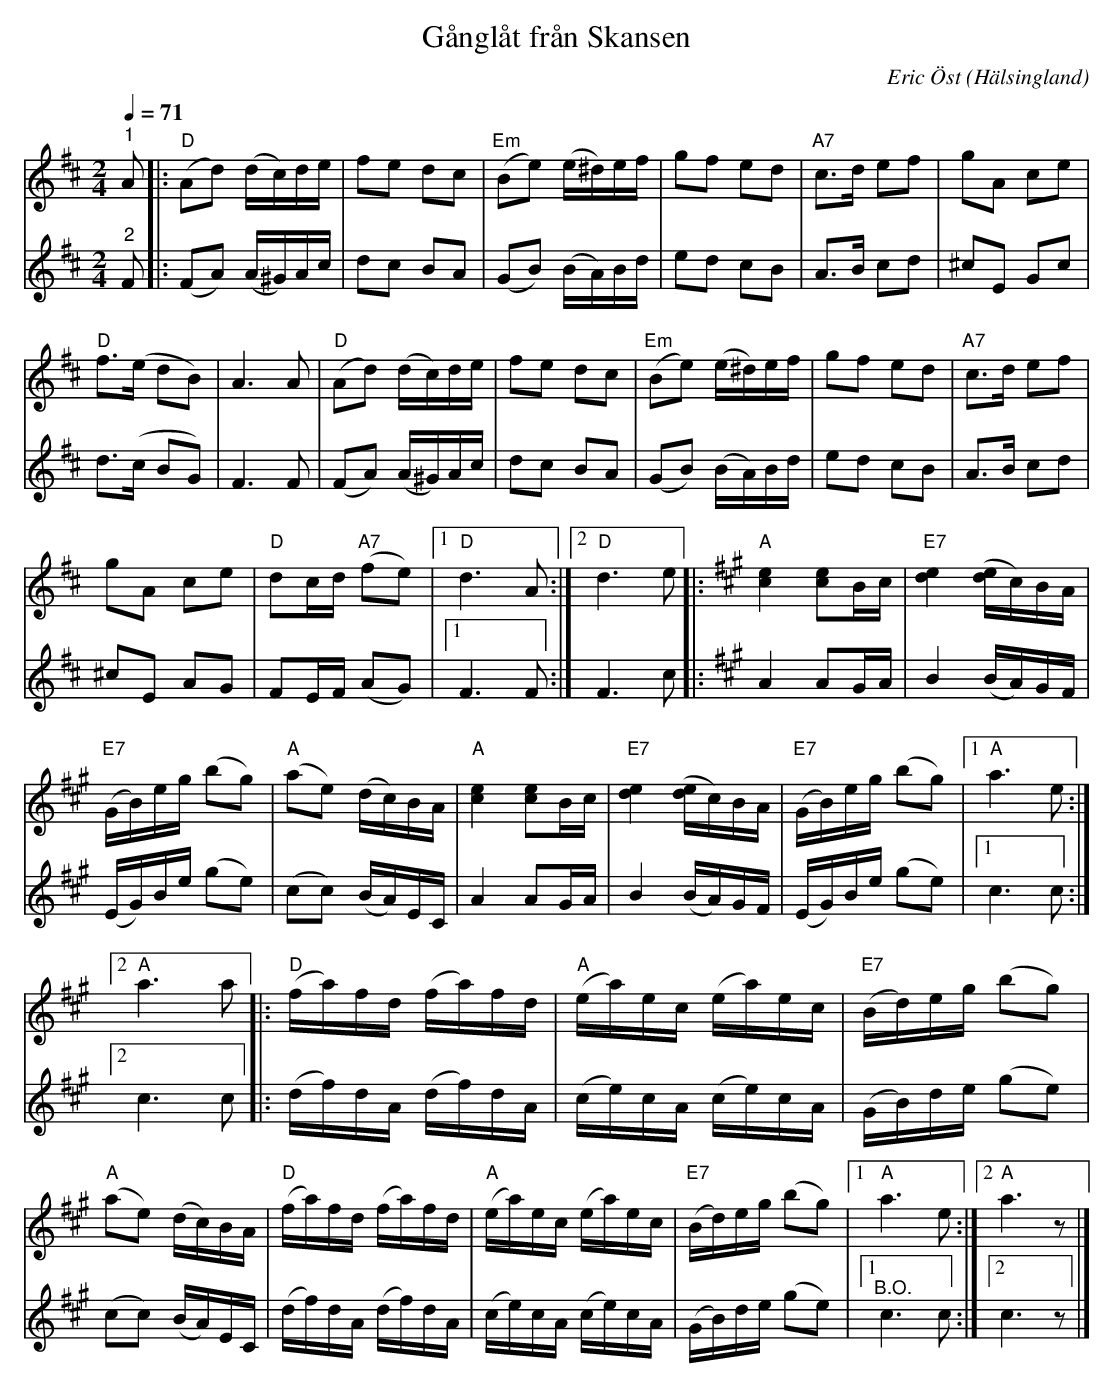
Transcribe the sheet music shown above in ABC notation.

X:1
T:Gånglåt från Skansen
C:Eric Öst
O:Hälsingland
L:1/16
Q:1/4=71
M:2/4
K:D
V:1
"^1" A2 |: "D" (A2d2) (dc)de | f2e2 d2c2 | "Em" (B2e2) (e^d)ef | g2f2 e2d2 | "A7" c2>d2 e2f2 | g2A2 c2e2 |
"D" f2>(e2 d2B2) | A6 A2 | "D" (A2d2) (dc)de | f2e2 d2c2 | "Em" (B2e2) (e^d)ef | g2f2 e2d2 | "A7" c2>d2 e2f2 |
g2A2 c2e2 | "D" d2cd "A7" (f2e2) |1 "D" d6 A2 :|2 "D" d6 e2 |:[K:A] "A" [ce]4 [ce]2Bc | "E7" [de]4 ([de]c)BA |
"E7" (GB)eg (b2g2) | "A" (a2e2) (dc)BA | "A" [ce]4 [ce]2Bc | "E7" [de]4 ([de]c)BA | "E7" (GB)eg (b2g2) |1 "A" a6 e2 :|2
"A" a6 a2 |: "D" (fa)fd (fa)fd | "A" (ea)ec (ea)ec | "E7" (Bd)eg (b2g2) | "A" (a2e2) (dc)BA | "D" (fa)fd (fa)fd | "A" (ea)ec (ea)ec | "E7" (Bd)eg (b2g2) |1 "A" a6 e2 :|2 "A" a6 z2 |]
V:2
"^2" F2 |: (F2A2) (A^G)Ac | d2c2 B2A2 | (G2B2) (BA)Bd | e2d2 c2B2 | A2>B2 c2d2 | ^c2E2 G2c2 |
d2>(c2 B2G2) | F6 F2 | (F2A2) (A^G)Ac | d2c2 B2A2 | (G2B2) (BA)Bd | e2d2 c2B2 | A2>B2 c2d2 |
^c2E2 A2G2 | F2EF (A2G2) |1 F6 F2 :| F6 c2 |:[K:A] A4 A2GA | B4 (BA)GF | (EG)Be (g2e2) |
(c2c2) (BA)EC | A4 A2GA | B4 (BA)GF | (EG)Be (g2e2) |1 c6 c2 :|2 c6 c2 |: (df)dA (df)dA |
(ce)cA (ce)cA | (GB)de (g2e2) | (c2c2) (BA)EC | (df)dA (df)dA | (ce)cA (ce)cA | (GB)de (g2e2) |1 "^B.O." c6 c2 :|2 c6 z2 |]
